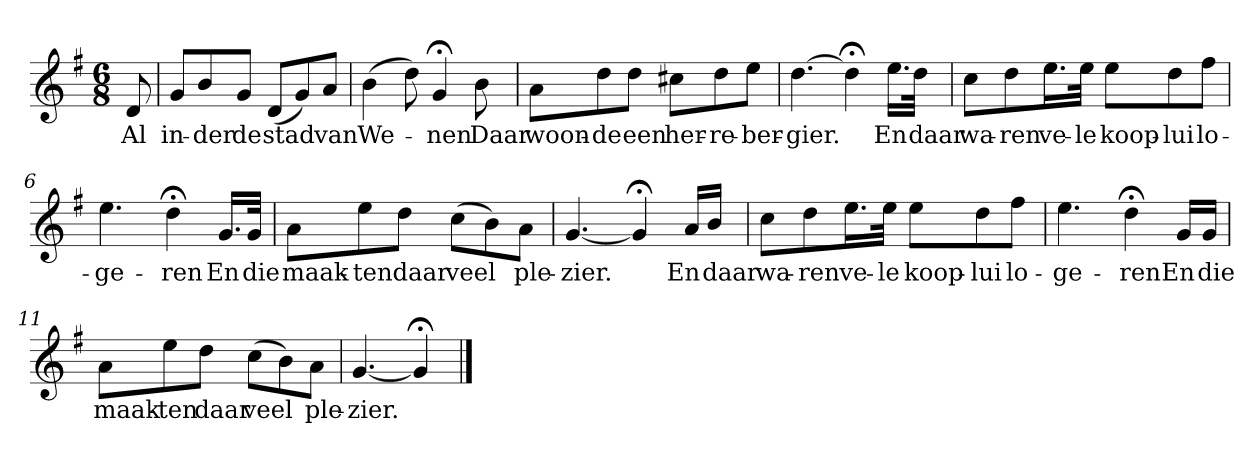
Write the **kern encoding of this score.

**kern	**text
*part1	*part1
*staff1	*staff1
*k[f#]	*
*G:	*
*M6/8	*
*MM63	*
=	=
8d	Al
=1	=1
8gL	in-
8b	-der
8gJ	de
(8dL	stad
8g)	.
8aJ	van
=2	=2
(4b	We-
8dd)	.
4g;<	-nen
8b	Daar
=3	=3
8aL	woon-
8dd	-de
8ddJ	een
8cc#XL	her-
8dd	-re-
8eeJ	-ber-
=4	=4
[4.dd	-gier.
4dd;<]	.
16.eeLL	En
32ddJJk	daar
=5	=5
8ccL	wa-
8dd	-ren
16.eeL	ve-
32eeJJk	-le
8eeL	koop-
8dd	-lui
8ff#J	lo-
=6	=6
4.ee	-ge-
4dd;<	-ren
16.gLL	En
32gJJk	die
=7	=7
8aL	maak-
8ee	-ten
8ddJ	daar
(8ccL	veel
8b)	.
8aJ	ple-
=8	=8
[4.g	-zier.
4g;<]	.
16aLL	En
16bJJ	daar
=9	=9
8ccL	wa-
8dd	-ren
16.eeL	ve-
32eeJJk	-le
8eeL	koop-
8dd	-lui
8ff#J	lo-
=10	=10
4.ee	-ge-
4dd;<	-ren
16gLL	En
16gJJ	die
=11	=11
8aL	maak-
8ee	-ten
8ddJ	daar
(8ccL	veel
8b)	.
8aJ	ple-
=12	=12
[4.g	-zier.
4g;<]	.
==	==
*-	*-
